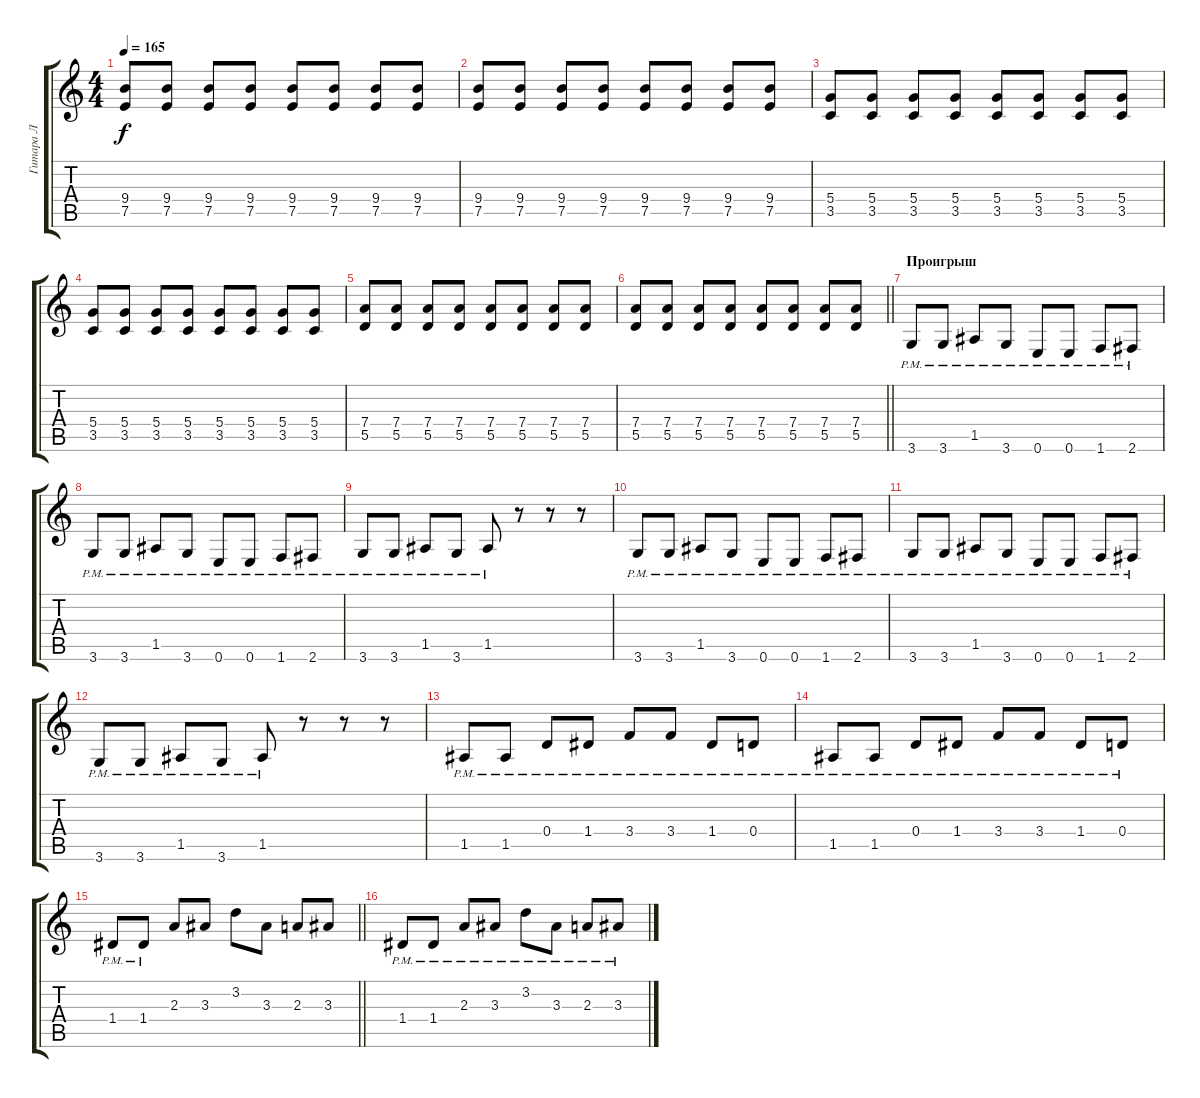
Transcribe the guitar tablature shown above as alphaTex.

\track ("Гитара Л" "Гитара Л") {instrument distortionguitar}
\staff {score tabs}
\tuning (E4 B3 G3 D3 A2 E2) {hide}
\ts (4 4)
\tempo 165
\clef g2
\ks c
(9.4 7.5).8{dy f} (9.4 7.5).8 (9.4 7.5).8 (9.4 7.5).8 (9.4 7.5).8 (9.4 7.5).8 (9.4 7.5).8 (9.4 7.5).8 |
(9.4 7.5).8 (9.4 7.5).8 (9.4 7.5).8 (9.4 7.5).8 (9.4 7.5).8 (9.4 7.5).8 (9.4 7.5).8 (9.4 7.5).8 |
(5.4 3.5).8 (5.4 3.5).8 (5.4 3.5).8 (5.4 3.5).8 (5.4 3.5).8 (5.4 3.5).8 (5.4 3.5).8 (5.4 3.5).8 |
(5.4 3.5).8 (5.4 3.5).8 (5.4 3.5).8 (5.4 3.5).8 (5.4 3.5).8 (5.4 3.5).8 (5.4 3.5).8 (5.4 3.5).8 |
(7.4 5.5).8 (7.4 5.5).8 (7.4 5.5).8 (7.4 5.5).8 (7.4 5.5).8 (7.4 5.5).8 (7.4 5.5).8 (7.4 5.5).8 |
\barLineRight lightlight
(7.4 5.5).8 (7.4 5.5).8 (7.4 5.5).8 (7.4 5.5).8 (7.4 5.5).8 (7.4 5.5).8 (7.4 5.5).8 (7.4 5.5).8 |
\section ("" "Проигрыш")
3.6{pm}.8 3.6{pm}.8 1.5{pm}.8 3.6{pm}.8 0.6{pm}.8 0.6{pm}.8 1.6{pm}.8 2.6{pm}.8 |
3.6{pm}.8 3.6{pm}.8 1.5{pm}.8 3.6{pm}.8 0.6{pm}.8 0.6{pm}.8 1.6{pm}.8 2.6{pm}.8 |
3.6{pm}.8 3.6{pm}.8 1.5{pm}.8 3.6{pm}.8 1.5{pm}.8 r.8 r.8 r.8 |
3.6{pm}.8 3.6{pm}.8 1.5{pm}.8 3.6{pm}.8 0.6{pm}.8 0.6{pm}.8 1.6{pm}.8 2.6{pm}.8 |
3.6{pm}.8 3.6{pm}.8 1.5{pm}.8 3.6{pm}.8 0.6{pm}.8 0.6{pm}.8 1.6{pm}.8 2.6{pm}.8 |
3.6{pm}.8 3.6{pm}.8 1.5{pm}.8 3.6{pm}.8 1.5{pm}.8 r.8 r.8 r.8 |
1.5{pm}.8 1.5{pm}.8 0.4{pm}.8 1.4{pm}.8 3.4{pm}.8 3.4{pm}.8 1.4{pm}.8 0.4{pm}.8 |
1.5{pm}.8 1.5{pm}.8 0.4{pm}.8 1.4{pm}.8 3.4{pm}.8 3.4{pm}.8 1.4{pm}.8 0.4{pm}.8 |
\barLineRight lightlight
1.4{pm}.8 1.4{pm}.8 2.3.8 3.3.8 3.2.8 3.3.8 2.3.8 3.3.8 |
1.4{pm}.8 1.4{pm}.8 2.3{pm}.8 3.3{pm}.8 3.2{pm}.8 3.3{pm}.8 2.3{pm}.8 3.3{pm}.8
